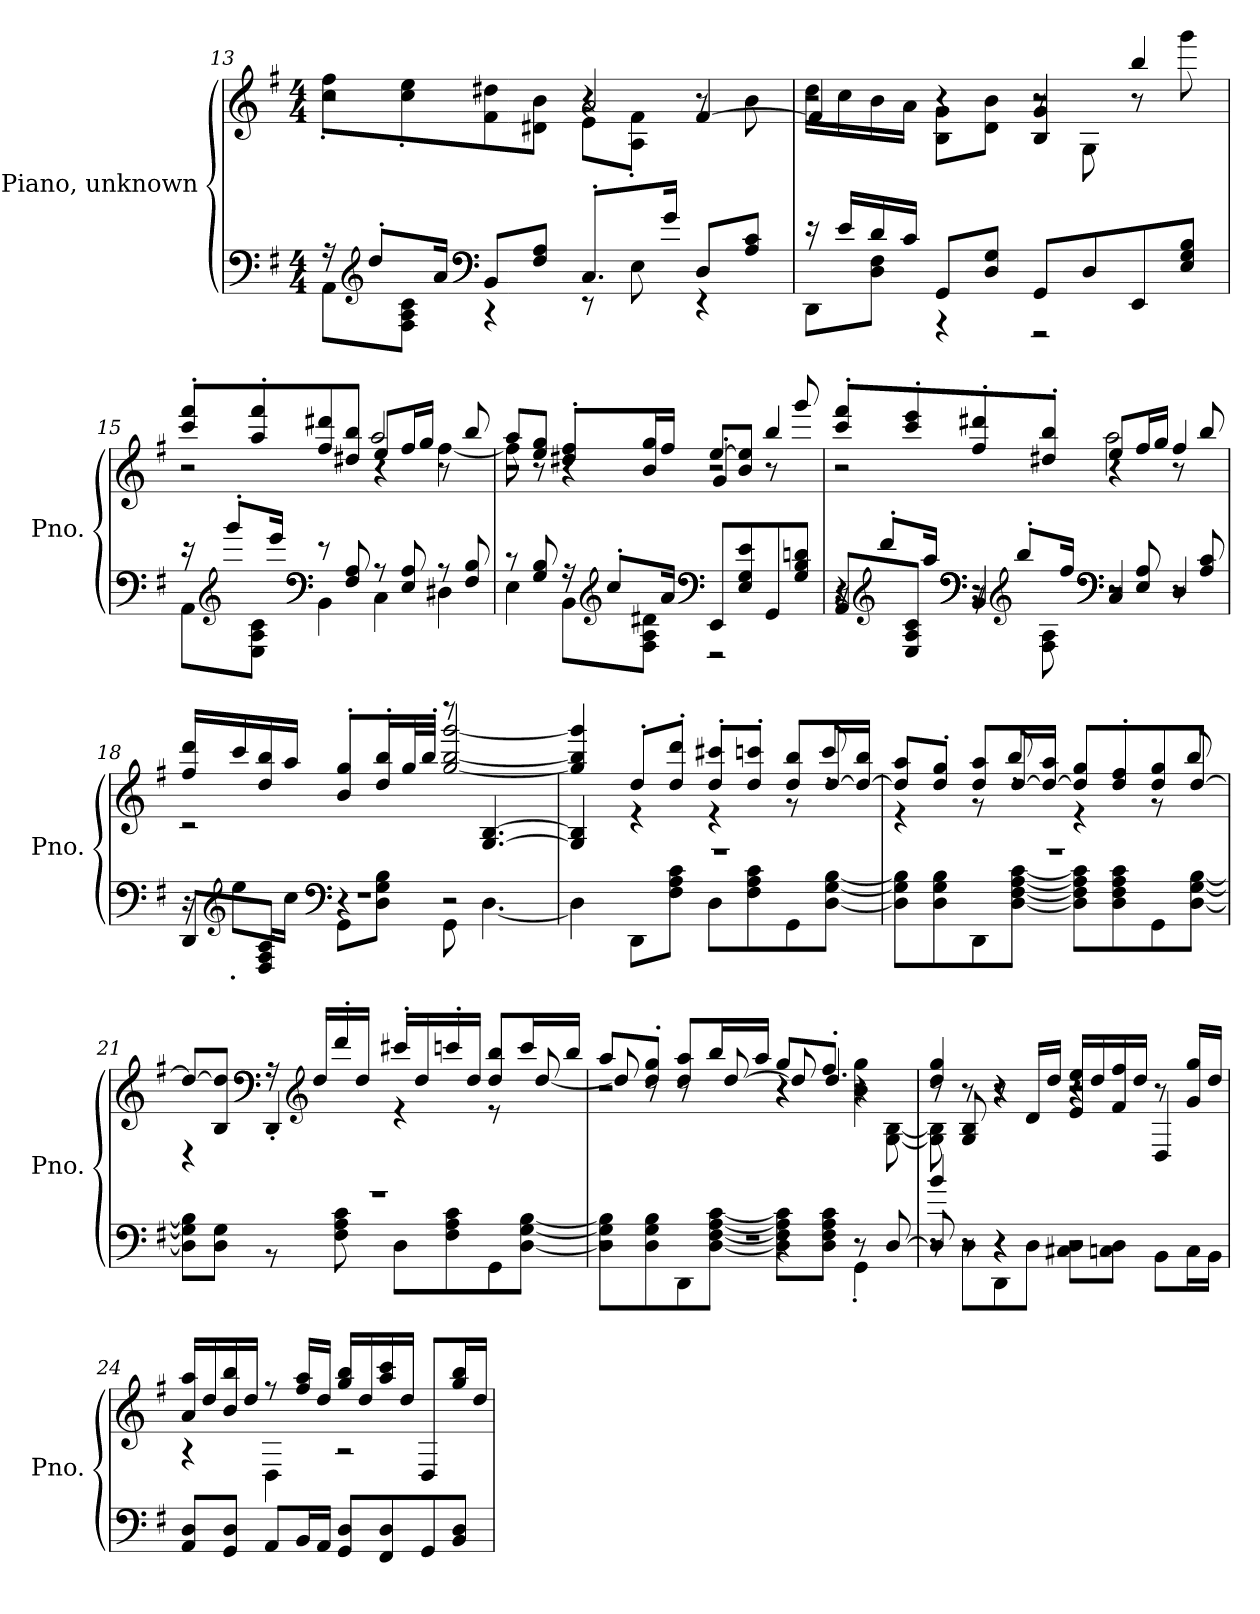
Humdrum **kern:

**kern	**kern
*part1	*part1
*staff2	*staff1
*I"Piano, unknown	*
*I'Pno.	*
*clefF4	*clefG2
*k[f#]	*k[f#]
*M4/4	*M4/4
=13	=13
*^	*^
*	*	*	*^
16r	8AA\L	2r	8cc\' 8ff#\'L	2r
*clefG2	*	*	*	*
8dd'/L	.	.	.	.
.	8F#\ 8A\ 8c\J	.	8cc\' 8ee\'	.
16a/Jk	.	.	.	.
*clefF4	*	*	*	*
8BB/L	4r	.	8f#\ 8dd#X\	.
8F#/ 8A/J	.	.	8d#X\ 8b\J	.
8.C'/L	8r	2a/	8e\L	4r
.	8E\	.	8A\' 8f#\'J	.
16g/Jk	.	.	.	.
8D/L	4r	.	8r	[4f#/
8A/ 8c/J	.	.	8b\	.
=14	=14	=14	=14	=14
16r	8DD\L	2r	16dd\LL	4f#/]
16e/LL	.	.	16cc\	.
16d/	8D\ 8F#\J	.	16b\	.
16c/JJ	.	.	16a\JJ	.
8GG/L	4r	.	8B\ 8g\L	4r
8D/ 8G/J	.	.	8d\ 8b\J	.
8GG/L	2r	4B/ 4g/	8r	2r
8D/	.	.	8G\	.
8EE/	.	4bb/	8r	.
8E/ 8G/ 8B/J	.	.	8ggg\	.
!!LO:LB:g=z	!!	!!
=15	=15	=15	=15	=15
16r	8AA\L	8ccc/' 8fff#/'L	2r	2r
*clefG2	*	*	*	*
8ggg'/L	.	.	.	.
.	8E\ 8A\ 8c\J	8aa/' 8fff#/'	.	.
16eee/Jk	.	.	.	.
*clefF4	*	*	*	*
8r	4BB\	8ff#/ 8ddd#X/	.	.
8F#/ 8A/	.	8dd#X/ 8bb/J	.	.
8r	4C\	8ee/L	4r	2aa/
8E/ 8A/	.	16ff#/L	.	.
.	.	16gg/JJ	.	.
8r	4D#X\	8r	[4ff#\	.
8F#/ 8B/	.	8bb/	.	.
=16	=16	=16	=16	=16
8r	4E\	8aa/L	8ff#\]	2r
8G/ 8B/	.	8ee/ 8gg/J	8r	.
16r	8BB\L	8dd#X/' 8ff#/'L	4r	.
*clefG2	*	*	*	*
8cc'/L	.	.	.	.
.	8F#\ 8A\ 8d#X\J	16b/ 16gg/L	.	.
16a/Jk	.	16ff#/JJ	.	.
*clefF4	*	*	*	*
8EE/L	2r	[8ee/L	2r	4g'/
8E/ 8G/ 8e/	.	8b/ 8ee/]J	.	.
8GG/	.	8r	.	4bb/
8G/ 8B/ 8dn/J	.	8ggg/	.	.
!!LO:PB:g=z	!!	!!
=17	=17	=17	=17	=17
*	*^	*	*	*
16r	4r	8AA/L	8ccc/' 8fff#/'L	2r	2r
*clefG2	*	*	*	*	*
8ddd'/L	.	.	.	.	.
.	.	8E/ 8A/ 8c/J	8ccc/' 8eee/'	.	.
16aa/Jk	.	.	.	.	.
*clefF4	*	*	*	*	*
16r	8r	4BB/	8ff#/' 8ddd#X/'	.	.
*clefG2	*	*	*	*	*
8bb'/L	.	.	.	.	.
.	8F#\ 8A\	.	8dd#X/' 8bb/'J	.	.
16ff#/Jk	.	.	.	.	.
*clefF4	*	*	*	*	*
8r	2r	4C/	8ee/L	2aa\	4r
8E/ 8A/	.	.	16ff#/L	.	.
.	.	.	16gg/JJ	.	.
8r	.	4D/	8r	.	4ff#/
8A/ 8c/	.	.	8bb/	.	.
*	*	*	*	*v	*v
=18	=18	=18	=18	=18
1r	16r	8DD/L	16ff#/ 16ddd/LL	2r
*clefG2	*	*	*	*
.	8ee'\L	.	16ccc/	.
.	.	8D/ 8F#/ 8A/J	16dd/ 16bb/	.
.	16cc\Jk	.	16aa/JJ	.
*clefF4	*	*	*	*
.	8GG\L	4r	8b/' 8gg/'L	.
.	8D\ 8G\ 8B\J	.	16dd/' 16bb/'L	.
.	.	.	32gg/L	.
.	.	.	32bb'/JJJ	.
.	8GG\	2r	8r	[2gg/ [2bb/ [2ggg/
.	[4.D\	.	[4.G/ [4.B/	.
*	*v	*v	*	*
!!LO:LB:g=z	!!
=19	=19	=19	=19
1r	4D\]	4G/] 4B/]	4gg/] 4bb/] 4ggg/]
.	8DD\L	8dd'/L	4r
.	8F#\ 8A\ 8c\J	8dd/' 8ddd/'J	.
.	8D\L	8dd/' 8ccc#X/'L	4r
.	8F#\ 8A\ 8c\	8dd/' 8cccn/'J	.
.	8GG\	8dd/ 8bb/L	8r
.	[8D\ [8G\ [8B\J	[16dd/L	8ccc'/
.	.	16dd/_ 16bb/JJ	.
=20	=20	=20	=20
1r	8D\] 8G\] 8B\]L	8dd/] 8aa/L	4r
.	8D\ 8G\ 8B\	8dd/' 8gg/'J	.
.	8DD\	8dd/ 8aa/L	8r
.	[8D\ [8F#\ [8A\ [8c\J	[16dd/L	8bb'/
.	.	16dd/_ 16aa/JJ	.
.	8D\] 8F#\] 8A\] 8c\]L	8dd/] 8gg/L	4r
.	8D\ 8F#\ 8A\ 8c\	8dd/' 8ff#/'	.
.	8GG\	8dd/ 8gg/	8r
.	[8D\ [8G\ [8B\J	[8dd/J	8bb/
!!LO:LB:g=z	!!
=21	=21	=21	=21
1r	8D\] 8G\] 8B\]L	8dd/L_	4r
.	8D\ 8G\J	8B/ 8dd/]J	.
*	*	*clefF4	*
.	8r	16r	4DD'/
*	*	*clefG2	*
.	.	16dd/LL	.
.	8F#\ 8A\ 8c\	16ddd'/	.
.	.	16dd/JJ	.
.	8D\L	16ccc#X'/LL	4r
.	.	16dd/	.
.	8F#\ 8A\ 8c\	16cccn'/	.
.	.	16dd/JJ	.
.	8GG\	8dd/ 8bb/L	8r
.	[8D\ [8G\ [8B\J	16ccc/L	[8dd/
.	.	16bb/JJ	.
=22	=22	=22	=22
*	*^	*^	*^
1r	8D\] 8G\] 8B\]L	2r	8aa/L	2r	8dd/]	2r
.	8D\ 8G\ 8B\	.	8dd/' 8gg/'J	.	8r	.
.	8DD\	.	8dd/ 8aa/L	.	8r	.
.	[8D\ [8F#\ [8A\ [8c\J	.	16bb/L	.	[8dd/	.
.	.	.	16aa/JJ	.	.	.
.	8D\] 8F#\] 8A\] 8c\]L	4r	8gg/L	4r	8dd/]	4r
.	8D\ 8F#\ 8A\ 8c\J	.	8ff#'/J	.	4.dd/	.
.	4GG'\	8r	4r	4b\ 4gg\	.	8r
.	.	[8D/	.	.	.	[8G\ [8B\
*	*	*	*	*	*v	*v
!!LO:LB:g=z
=23	=23	=23	=23	=23	=23
4b/	8r	8D/]	8r	4dd/ 4gg/	8G\] 8B\]
.	8D\L	8r	8G/ 8B/	.	8r
4r	8DD\	4r	8r	4r	4r
.	8D\J	.	16d/LL	.	.
.	.	.	16dd/JJ	.	.
2r	8C#X\ 8D\L	2r	16e/ 16ee/LL	4r	2r
.	.	.	16dd/	.	.
.	8Cn\ 8D\J	.	16f#/ 16ff#/	.	.
.	.	.	16dd/JJ	.	.
.	8BB\L	.	8r	4D/	.
.	16C\L	.	16g/ 16gg/LL	.	.
.	16BB\JJ	.	16dd/JJ	.	.
*v	*v	*v	*	*	*
*	*	*v	*v
=24	=24	=24
8AA/ 8D/L	16a/ 16aa/LL	4r
.	16dd/	.
8GG/ 8D/J	16b/ 16bb/	.
.	16dd/JJ	.
8AA/L	8r	4D\
16BB/L	16ff#/ 16aa/LL	.
16AA/JJ	16dd/JJ	.
8GG/ 8D/L	16gg/ 16bb/LL	2r
.	16dd/	.
8FF#/ 8D/	16aa/ 16ccc/	.
.	16dd/JJ	.
8GG/	8D/L	.
8BB/ 8D/J	16gg/ 16bb/L	.
.	16dd/JJ	.
*	*v	*v
=	=
*-	*-
